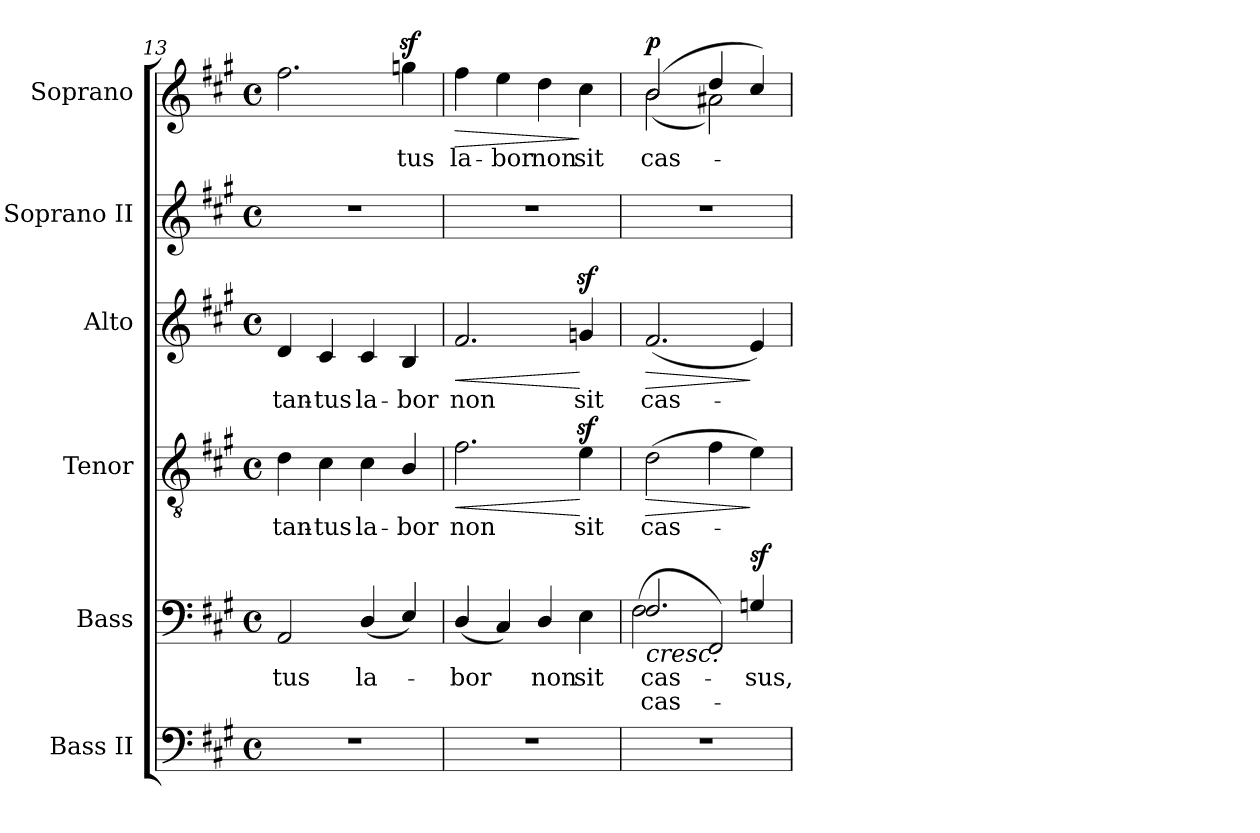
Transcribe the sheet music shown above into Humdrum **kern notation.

**kern	**kern	**text	**text	**dynam	**kern	**text	**dynam	**kern	**text	**dynam	**kern	**kern	**text	**dynam
*part6	*part5	*part5	*part5	*part5	*part4	*part4	*part4	*part3	*part3	*part3	*part2	*part1	*part1	*part1
*staff6	*staff5	*staff5	*staff5	*staff5	*staff4	*staff4	*staff4	*staff3	*staff3	*staff3	*staff2	*staff1	*staff1	*staff1
*I"Bass II	*I"Bass	*	*	*	*I"Tenor	*	*	*I"Alto	*	*	*I"Soprano II	*I"Soprano	*	*
*I'B.	*I'B.	*	*	*	*I'T.	*	*	*I'A.	*	*	*I'S.	*I'S.	*	*
*clefF4	*clefF4	*	*	*	*clefGv2	*	*	*clefG2	*	*	*clefG2	*clefG2	*	*
*	*	*	*	*	*ITrd7c12	*	*	*	*	*	*	*	*	*
*k[f#c#g#]	*k[f#c#g#]	*	*	*	*k[f#c#g#]	*	*	*k[f#c#g#]	*	*	*k[f#c#g#]	*k[f#c#g#]	*	*
*A:	*A:	*	*	*	*A:	*	*	*A:	*	*	*A:	*A:	*	*
*M4/4	*M4/4	*	*	*	*M4/4	*	*	*M4/4	*	*	*M4/4	*M4/4	*	*
*met(c)	*met(c)	*	*	*	*met(c)	*	*	*met(c)	*	*	*met(c)	*met(c)	*	*
=13	=13	=13	=13	=13	=13	=13	=13	=13	=13	=13	=13	=13	=13	=13
!	!	!LO:LY:b:color=#000000	!	!	!	!	!	!	!	!	!	!	!	!
!	!	!	!	!	!	!LO:LY:b:color=#000000	!	!	!	!	!	!	!	!
!	!	!	!	!	!	!	!	!	!LO:LY:b:color=#000000	!	!	!	!	!
1r	2AAi/	-tus	.	.	4Di\	tan-	.	4di/	tan-	.	1r	2.ff#i\	.	.
!	!	!	!	!	!	!LO:LY:b:color=#000000	!	!	!	!	!	!	!	!
!	!	!	!	!	!	!	!	!	!LO:LY:b:color=#000000	!	!	!	!	!
.	.	.	.	.	4C#i\	-tus	.	4c#i/	-tus	.	.	.	.	.
!	!	!LO:LY:b:color=#000000	!	!	!	!	!	!	!	!	!	!	!	!
!	!	!	!	!	!	!LO:LY:b:color=#000000	!	!	!	!	!	!	!	!
!	!	!	!	!	!	!	!	!	!LO:LY:b:color=#000000	!	!	!	!	!
.	(4Di/	la-	.	.	4C#i\	la-	.	4c#i/	la-	.	.	.	.	.
!	!	!	!	!	!	!LO:LY:b:color=#000000	!	!	!	!	!	!	!	!
!	!	!	!	!	!	!	!	!	!LO:LY:b:color=#000000	!	!	!	!	!
!	!	!	!	!	!	!	!	!	!	!	!	!	!LO:LY:b:color=#000000	!
.	4Ei/)	.	.	.	4BBi/	-bor	.	4Bi/	-bor	.	.	4ggnzi\	-tus	.
=14	=14	=14	=14	=14	=14	=14	=14	=14	=14	=14	=14	=14	=14	=14
!	!	!LO:LY:b:color=#000000	!	!	!	!	!	!	!	!	!	!	!	!
!	!	!	!	!	!	!LO:LY:b:color=#000000	!LO:HP:b	!	!	!	!	!	!	!
!	!	!	!	!	!	!	!	!	!LO:LY:b:color=#000000	!LO:HP:b	!	!	!	!
!	!	!	!	!	!	!	!	!	!	!	!	!	!LO:LY:b:color=#000000	!LO:HP:b
1r	(4Di/	-bor	.	.	2.F#i\	non	<	2.f#i/	non	<	1r	4ff#i\	la-	>
!	!	!	!	!	!	!	!	!	!	!	!	!	!LO:LY:b:color=#000000	!
.	4C#i/)	.	.	.	.	.	.	.	.	.	.	4eei\	-bor	.
!	!	!LO:LY:b:color=#000000	!	!	!	!	!	!	!	!	!	!	!	!
!	!	!	!	!	!	!	!	!	!	!	!	!	!LO:LY:b:color=#000000	!
.	4Di/	non	.	.	.	.	.	.	.	.	.	4ddi\	non	.
!	!	!LO:LY:b:color=#000000	!	!	!	!	!	!	!	!	!	!	!	!
!	!	!	!	!	!	!LO:LY:b:color=#000000	!	!	!	!	!	!	!	!
!	!	!	!	!	!	!	!	!	!LO:LY:b:color=#000000	!	!	!	!	!
!	!	!	!	!	!	!	!	!	!	!	!	!	!LO:LY:b:color=#000000	!
.	4Ei\	sit	.	.	4Ezi\	sit	[	4gnzi/	sit	[	.	4cc#i\	sit	]
=15	=15	=15	=15	=15	=15	=15	=15	=15	=15	=15	=15	=15	=15	=15
!	!	!LO:LY:a:color=#000000	!LO:LY:b:color=#000000	!LO:HP:b	!	!	!	!	!	!	!	!	!	!
*	*^	*	*	*	*	*	*	*	*	*	*	*	*	*
!	!	!	!	!	!	!	!LO:LY:b:color=#000000	!LO:HP:b	!	!	!	!	!	!	!
!	!	!	!	!	!	!	!	!	!	!LO:LY:b:color=#000000	!LO:HP:b	!	!	!	!
!	!	!	!	!	!	!	!	!	!	!	!	!	!	!LO:LY:b:color=#000000	!
*	*	*	*	*	*	*	*	*	*	*	*	*	*^	*	*
1r	2.F#i/	(2F#i\	cas-	cas-	<	(2Di\	cas-	>	(2.f#i/	cas-	>	1r	(2bi/	(2bi\	cas-	p
.	.	2FF#i/)	.	.	.	4F#i\	.	.	.	.	.	.	4ddi/	2a#Xi\)	.	.
!	!	!	!LO:LY:a:color=#000000	!	!	!	!	!	!	!	!	!	!	!	!	!
.	4Gni/	.	-sus,	.	sf	4Ei\)	.	]	4ei/)	.	]	.	4cc#i/)	.	.	.
*	*v	*v	*	*	*	*	*	*	*	*	*	*	*v	*v	*	*
.	.	.	.	[	.	.	.	.	.	.	.	.	.	.
=	=	=	=	=	=	=	=	=	=	=	=	=	=	=
*-	*-	*-	*-	*-	*-	*-	*-	*-	*-	*-	*-	*-	*-	*-
